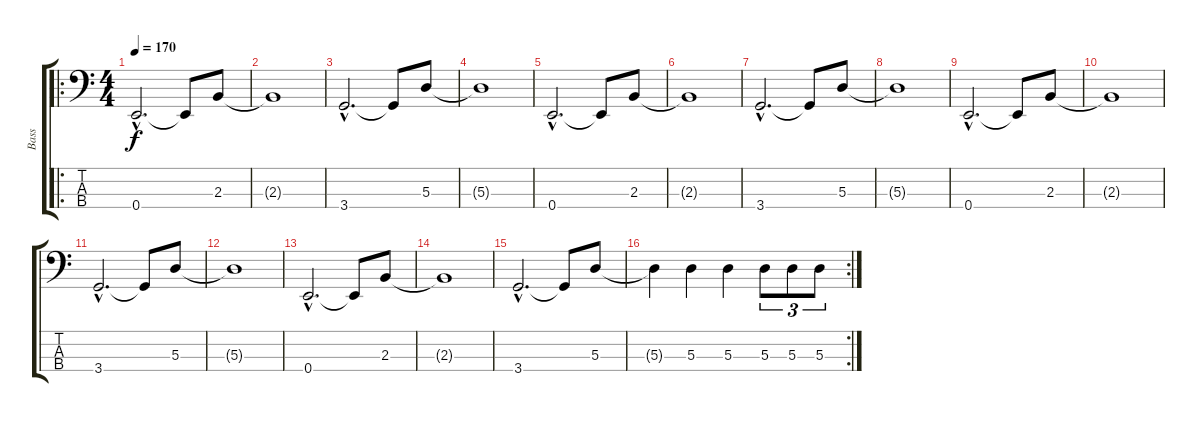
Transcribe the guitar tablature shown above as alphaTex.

\track ("Bass" "Bass") {instrument electricbassfinger}
\staff {score tabs}
\tuning (G2 D2 A1 E1) {hide}
\ro
\ts (4 4)
\tempo 170
\clef f4
\ks c
0.4{hac}.2{d dy f} 0.4{t}.8 2.3.8 |
2.3{t}.1 |
3.4{hac}.2{d} 3.4{t}.8 5.3.8 |
5.3{t}.1 |
0.4{hac}.2{d} 0.4{t}.8 2.3.8 |
2.3{t}.1 |
3.4{hac}.2{d} 3.4{t}.8 5.3.8 |
5.3{t}.1 |
0.4{hac}.2{d} 0.4{t}.8 2.3.8 |
2.3{t}.1 |
3.4{hac}.2{d} 3.4{t}.8 5.3.8 |
5.3{t}.1 |
0.4{hac}.2{d} 0.4{t}.8 2.3.8 |
2.3{t}.1 |
3.4{hac}.2{d} 3.4{t}.8 5.3.8 |
\rc 2
5.3{t}.4 5.3.4 5.3.4 5.3.8{tu (3 2)} 5.3.8{tu (3 2)} 5.3.8{tu (3 2)}
